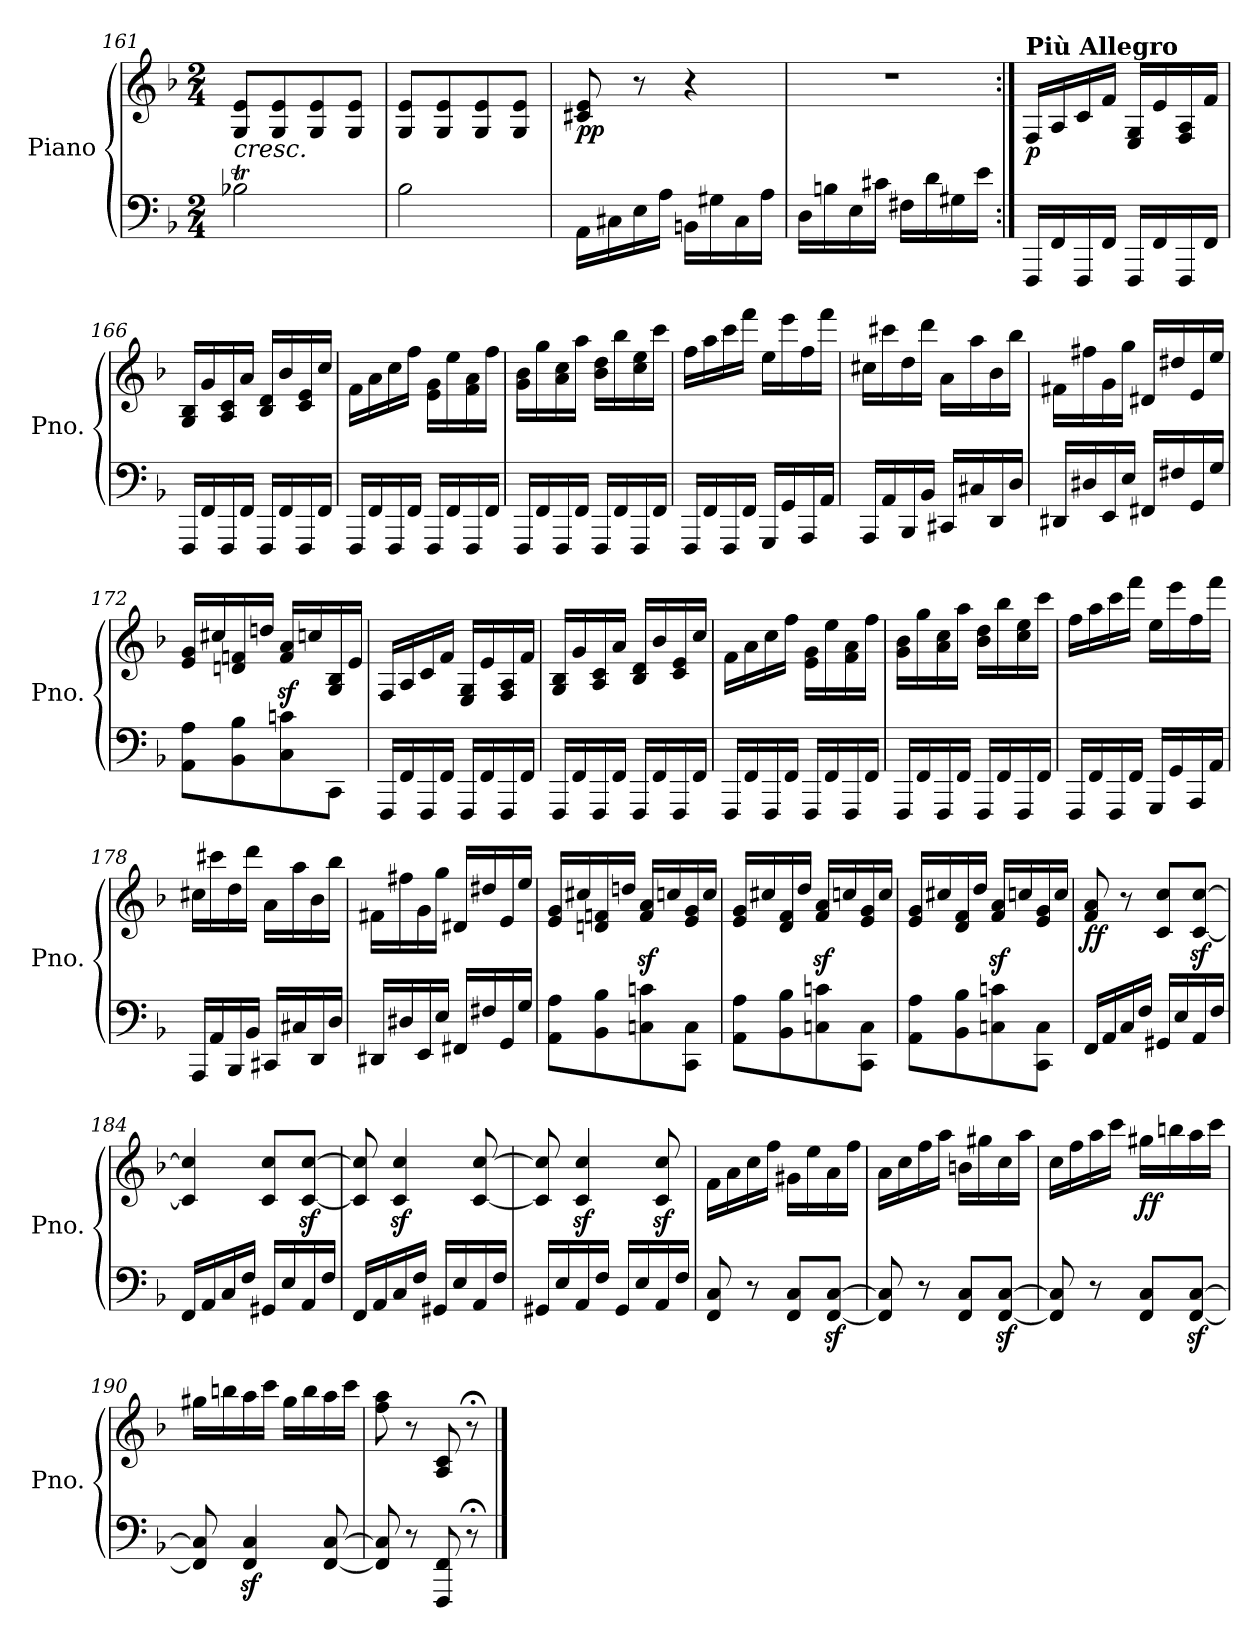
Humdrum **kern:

**kern	**kern	**dynam
*part1	*part1	*part1
*staff2	*staff1	*staff1/2
*I"Piano	*	*
*I'Pno.	*	*
*clefF4	*clefG2	*
*k[b-]	*k[b-]	*
*M2/4	*M2/4	*
=161	=161	=161
!	!LO:TX:b:i:t=cresc.	!
2B-XT\	8G/ 8e/L	.
.	8G/ 8e/	.
.	8G/ 8e/	.
.	8G/ 8e/J	.
=162	=162	=162
2B-\	8G/ 8e/L	.
.	8G/ 8e/	.
.	8G/ 8e/	.
.	8G/ 8e/J	.
!!LO:LB:g=z
=163	=163	=163
!	!	!LO:DY:b
16AA\LL	8c#X/ 8e/	pp
16C#X\	.	.
16E\	8r	.
16A\JJ	.	.
16BBn\LL	4r	.
16G#X\	.	.
16C#\	.	.
16A\JJ	.	.
=164	=164	=164
16D\LL	2r	.
16Bn\	.	.
16E\	.	.
16c#X\JJ	.	.
16F#X\LL	.	.
16d\	.	.
16G#X\	.	.
16e\JJ	.	.
=165:|!	=165:|!	=165:|!
!	!LO:TX:a:B:t=Più Allegro	!
!	!	!LO:DY:b
16FFF/LL	16F/LL	p
16FF/	16A/	.
16FFF/	16c/	.
16FF/JJ	16f/JJ	.
16FFF/LL	16E/ 16G/LL	.
16FF/	16e/	.
16FFF/	16F/ 16A/	.
16FF/JJ	16f/JJ	.
=166	=166	=166
16FFF/LL	16G/ 16B-/LL	.
16FF/	16g/	.
16FFF/	16A/ 16c/	.
16FF/JJ	16a/JJ	.
16FFF/LL	16B-/ 16d/LL	.
16FF/	16b-/	.
16FFF/	16c/ 16e/	.
16FF/JJ	16cc/JJ	.
!!LO:LB:g=z
=167	=167	=167
16FFF/LL	16f\LL	.
16FF/	16a\	.
16FFF/	16cc\	.
16FF/JJ	16ff\JJ	.
16FFF/LL	16e\ 16g\LL	.
16FF/	16ee\	.
16FFF/	16f\ 16a\	.
16FF/JJ	16ff\JJ	.
=168	=168	=168
16FFF/LL	16g\ 16b-\LL	.
16FF/	16gg\	.
16FFF/	16a\ 16cc\	.
16FF/JJ	16aa\JJ	.
16FFF/LL	16b-\ 16dd\LL	.
16FF/	16bb-\	.
16FFF/	16cc\ 16ee\	.
16FF/JJ	16ccc\JJ	.
=169	=169	=169
16FFF/LL	16ff\LL	.
16FF/	16aa\	.
16FFF/	16ccc\	.
16FF/JJ	16fff\JJ	.
16GGG/LL	16ee\LL	.
16GG/	16eee\	.
16AAA/	16ff\	.
16AA/JJ	16fff\JJ	.
=170	=170	=170
16AAA/LL	16cc#X\LL	.
16AA/	16ccc#X\	.
16BBB-/	16dd\	.
16BB-/JJ	16ddd\JJ	.
16CC#X/LL	16a\LL	.
16C#X/	16aa\	.
16DD/	16b-\	.
16D/JJ	16bb-\JJ	.
!!LO:LB:g=z
=171	=171	=171
16DD#X/LL	16f#X\LL	.
16D#X/	16ff#X\	.
16EE/	16g\	.
16E/JJ	16gg\JJ	.
16FF#X/LL	16d#X/LL	.
16F#X/	16dd#X/	.
16GG/	16e/	.
16G/JJ	16ee/JJ	.
=172	=172	=172
8AA\ 8A\L	16e/ 16g/LL	.
.	16cc#X/	.
8BB-\ 8B-\	16dn/ 16fn/	.
.	16ddn/JJ	.
8C\ 8cn\	16f/z< 16a/z<LL	.
.	16ccn/	.
8CC\J	16G/ 16B-/	.
.	16e/JJ	.
=173	=173	=173
16FFF/LL	16F/LL	.
16FF/	16A/	.
16FFF/	16c/	.
16FF/JJ	16f/JJ	.
16FFF/LL	16E/ 16G/LL	.
16FF/	16e/	.
16FFF/	16F/ 16A/	.
16FF/JJ	16f/JJ	.
=174	=174	=174
16FFF/LL	16G/ 16B-/LL	.
16FF/	16g/	.
16FFF/	16A/ 16c/	.
16FF/JJ	16a/JJ	.
16FFF/LL	16B-/ 16d/LL	.
16FF/	16b-/	.
16FFF/	16c/ 16e/	.
16FF/JJ	16cc/JJ	.
!!LO:LB:g=z
=175	=175	=175
16FFF/LL	16f\LL	.
16FF/	16a\	.
16FFF/	16cc\	.
16FF/JJ	16ff\JJ	.
16FFF/LL	16e\ 16g\LL	.
16FF/	16ee\	.
16FFF/	16f\ 16a\	.
16FF/JJ	16ff\JJ	.
=176	=176	=176
16FFF/LL	16g\ 16b-\LL	.
16FF/	16gg\	.
16FFF/	16a\ 16cc\	.
16FF/JJ	16aa\JJ	.
16FFF/LL	16b-\ 16dd\LL	.
16FF/	16bb-\	.
16FFF/	16cc\ 16ee\	.
16FF/JJ	16ccc\JJ	.
=177	=177	=177
16FFF/LL	16ff\LL	.
16FF/	16aa\	.
16FFF/	16ccc\	.
16FF/JJ	16fff\JJ	.
16GGG/LL	16ee\LL	.
16GG/	16eee\	.
16AAA/	16ff\	.
16AA/JJ	16fff\JJ	.
=178	=178	=178
16AAA/LL	16cc#X\LL	.
16AA/	16ccc#X\	.
16BBB-/	16dd\	.
16BB-/JJ	16ddd\JJ	.
16CC#X/LL	16a\LL	.
16C#X/	16aa\	.
16DD/	16b-\	.
16D/JJ	16bb-\JJ	.
!!LO:PB:g=z
=179	=179	=179
16DD#X/LL	16f#X\LL	.
16D#X/	16ff#X\	.
16EE/	16g\	.
16E/JJ	16gg\JJ	.
16FF#X/LL	16d#X/LL	.
16F#X/	16dd#X/	.
16GG/	16e/	.
16G/JJ	16ee/JJ	.
=180	=180	=180
8AA\ 8A\L	16e/ 16g/LL	.
.	16cc#X/	.
8BB-\ 8B-\	16dn/ 16fn/	.
.	16ddn/JJ	.
8Cn\ 8cn\	16f/z< 16a/z<LL	.
.	16ccn/	.
8CC\ 8C\J	16e/ 16g/	.
.	16cc/JJ	.
=181	=181	=181
8AA\ 8A\L	16e/ 16g/LL	.
.	16cc#X/	.
8BB-\ 8B-\	16d/ 16f/	.
.	16dd/JJ	.
8Cn\ 8cn\	16f/z< 16a/z<LL	.
.	16ccn/	.
8CC\ 8C\J	16e/ 16g/	.
.	16cc/JJ	.
=182	=182	=182
8AA\ 8A\L	16e/ 16g/LL	.
.	16cc#X/	.
8BB-\ 8B-\	16d/ 16f/	.
.	16dd/JJ	.
8Cn\ 8cn\	16f/z< 16a/z<LL	.
.	16ccn/	.
8CC\ 8C\J	16e/ 16g/	.
.	16cc/JJ	.
!!LO:LB:g=z
=183	=183	=183
!	!	!LO:DY:b
16FF/LL	8f/ 8a/	ff
16AA/	.	.
16C/	8r	.
16F/JJ	.	.
16GG#X/LL	8c/ 8cc/L	.
16E/	.	.
16AA/	[8c/z< [8cc/z<J	.
16F/JJ	.	.
=184	=184	=184
16FF/LL	4c/] 4cc/]	.
16AA/	.	.
16C/	.	.
16F/JJ	.	.
16GG#X/LL	8c/ 8cc/L	.
16E/	.	.
16AA/	[8c/z< [8cc/z<J	.
16F/JJ	.	.
=185	=185	=185
16FF/LL	8c/] 8cc/]	.
16AA/	.	.
16C/	4c/z< 4cc/z<	.
16F/JJ	.	.
16GG#X/LL	.	.
16E/	.	.
16AA/	[8c/ [8cc/	.
16F/JJ	.	.
=186	=186	=186
16GG#X/LL	8c/] 8cc/]	.
16E/	.	.
16AA/	4c/z< 4cc/z<	.
16F/JJ	.	.
16GG#/LL	.	.
16E/	.	.
16AA/	8c/z< 8cc/z<	.
16F/JJ	.	.
=187	=187	=187
8FF/ 8C/	16f\LL	.
.	16a\	.
8r	16cc\	.
.	16ff\JJ	.
8FF/ 8C/L	16g#X\LL	.
.	16ee\	.
[8FF/z< [8C/z<J	16a\	.
.	16ff\JJ	.
!!LO:LB:g=z
=188	=188	=188
8FF/] 8C/]	16a\LL	.
.	16cc\	.
8r	16ff\	.
.	16aa\JJ	.
8FF/ 8C/L	16bn\LL	.
.	16gg#X\	.
[8FF/z< [8C/z<J	16cc\	.
.	16aa\JJ	.
=189	=189	=189
8FF/] 8C/]	16cc\LL	.
.	16ff\	.
8r	16aa\	.
.	16ccc\JJ	.
!	!	!LO:DY:b
8FF/ 8C/L	16gg#X\LL	ff
.	16bbn\	.
[8FF/z< [8C/z<J	16aa\	.
.	16ccc\JJ	.
=190	=190	=190
8FF/] 8C/]	16gg#X\LL	.
.	16bbn\	.
4FF/z< 4C/z<	16aa\	.
.	16ccc\JJ	.
.	16gg#\LL	.
.	16bb\	.
[8FF/ [8C/	16aa\	.
.	16ccc\JJ	.
=191	=191	=191
8FF/] 8C/]	8ff\ 8aa\	.
8r	8r	.
8FFF/ 8FF/	8A/ 8c/	.
8r;<	8r;<	.
==	==	==
*-	*-	*-
